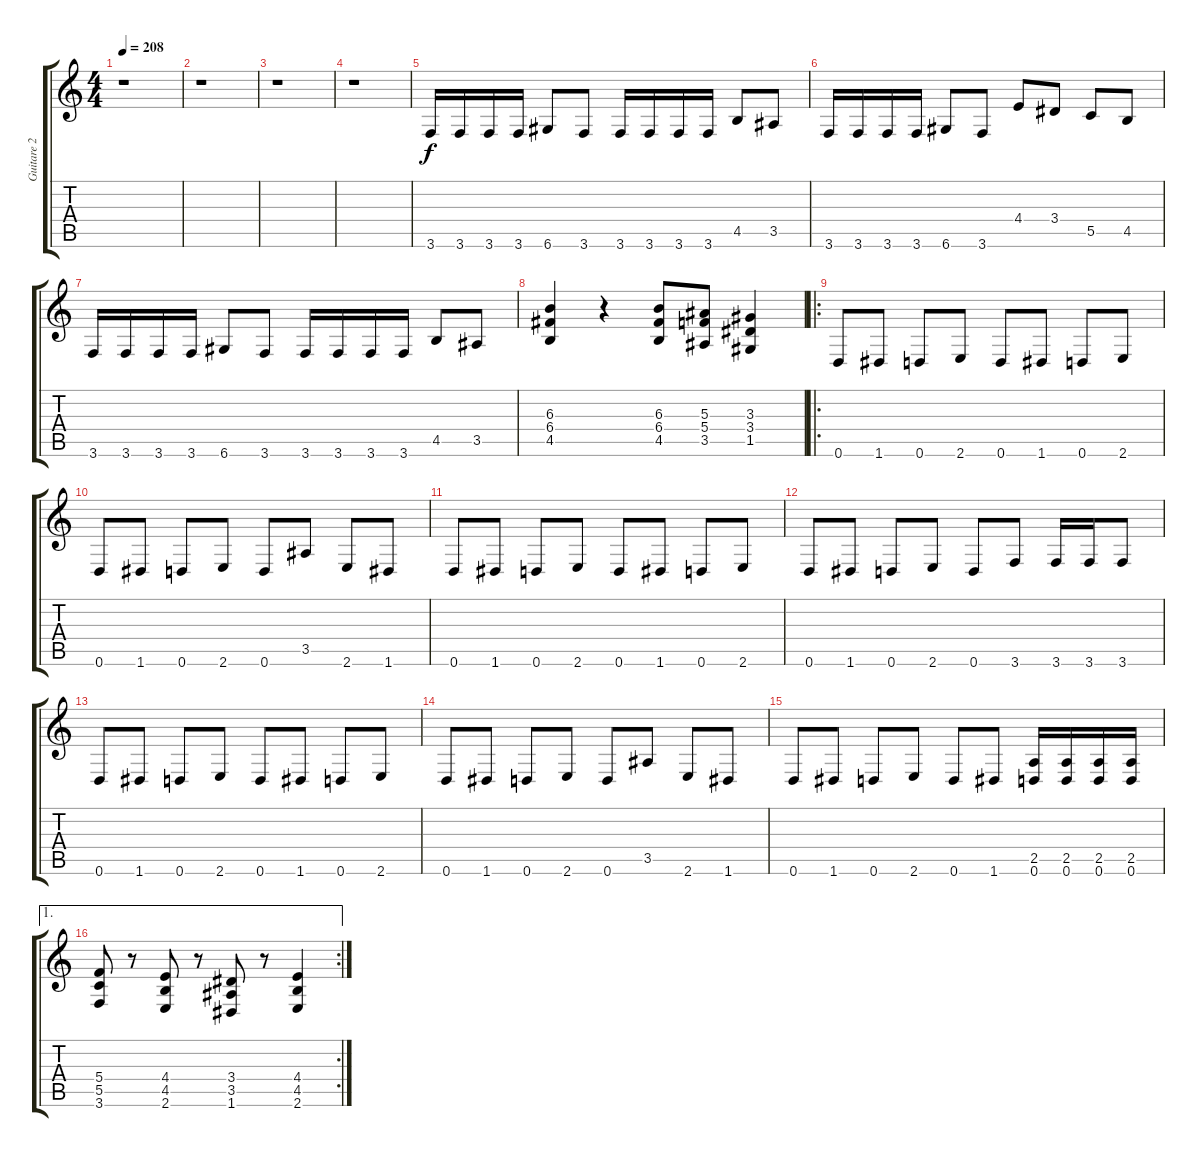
\track ("Guitare 2" "Guitare 2") {instrument distortionguitar}
\staff {score tabs}
\tuning (D4 A3 F3 C3 G2 D2) {hide}
\ts (4 4)
\tempo 208
\clef g2
\ks c
r.1{dy f instrument distortionguitar} |
r.1 |
r.1 |
r.1 |
3.6.16 3.6.16 3.6.16 3.6.16 6.6.8 3.6.8 3.6.16 3.6.16 3.6.16 3.6.16 4.5.8 3.5.8 |
3.6.16 3.6.16 3.6.16 3.6.16 6.6.8 3.6.8 4.4.8 3.4.8 5.5.8 4.5.8 |
3.6.16 3.6.16 3.6.16 3.6.16 6.6.8 3.6.8 3.6.16 3.6.16 3.6.16 3.6.16 4.5.8 3.5.8 |
(6.3 6.4 4.5).4 r.4 (6.3 6.4 4.5).8 (5.3 5.4 3.5).8 (3.3 3.4 1.5).4 |
\ro
0.6.8 1.6.8 0.6.8 2.6.8 0.6.8 1.6.8 0.6.8 2.6.8 |
0.6.8 1.6.8 0.6.8 2.6.8 0.6.8 3.5.8 2.6.8 1.6.8 |
0.6.8 1.6.8 0.6.8 2.6.8 0.6.8 1.6.8 0.6.8 2.6.8 |
0.6.8 1.6.8 0.6.8 2.6.8 0.6.8 3.6.8 3.6.16 3.6.16 3.6.8 |
0.6.8 1.6.8 0.6.8 2.6.8 0.6.8 1.6.8 0.6.8 2.6.8 |
0.6.8 1.6.8 0.6.8 2.6.8 0.6.8 3.5.8 2.6.8 1.6.8 |
0.6.8 1.6.8 0.6.8 2.6.8 0.6.8 1.6.8 (2.5 0.6).16 (2.5 0.6).16 (2.5 0.6).16 (2.5 0.6).16 |
\ae 1
\rc 2
(5.4 5.5 3.6).8 r.8 (4.4 4.5 2.6).8 r.8 (3.4 3.5 1.6).8 r.8 (4.4 4.5 2.6).4
